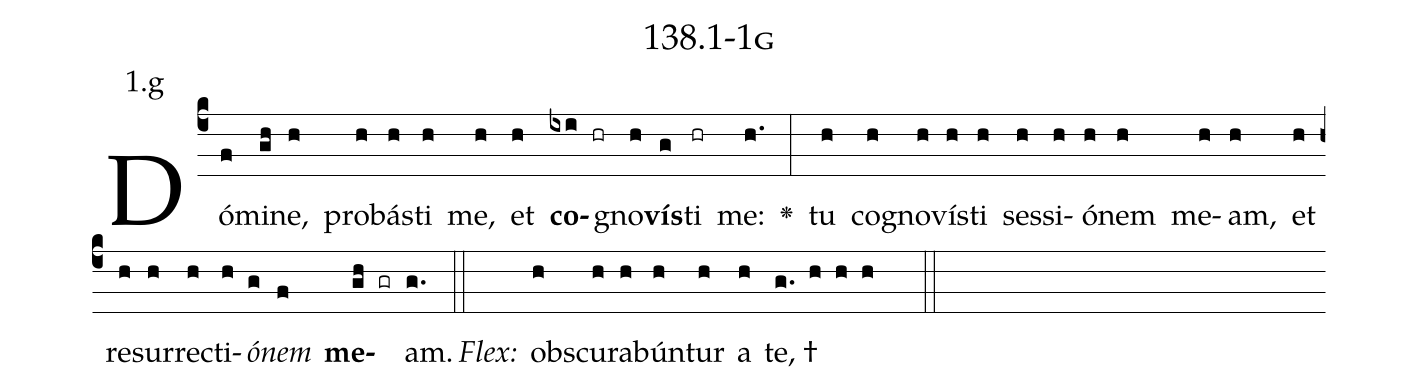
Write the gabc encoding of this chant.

name: 138.1-1g;
annotation: 1.g;
%%
(c4)Dó(f)mi(gh)ne,(h) pro(h)bás(h)ti(h) me,(h) et(h) <b>co</b>(ixi hr)gno(h)<b>vís</b>(g)ti(hr) me:(h.) <v>\greheightstar</v>(:) tu(h) co(h)gno(h)vís(h)ti(h) ses(h)si(h)ó(h)nem(h) me(h)am,(h) et(h) re(h)sur(h)rec(h)ti(h)<i>ó</i>(g)<i>nem</i>(f) <b>me</b>(gh gr)am.(g.) (::)
<i>Flex:</i>()  obs(h)cu(h)ra(h)bún(h)tur(h) a(h) te, †(g. h h h  ::)

%E(h) u(h) o(g) u(f) a(gh) e.(g.) (::)
